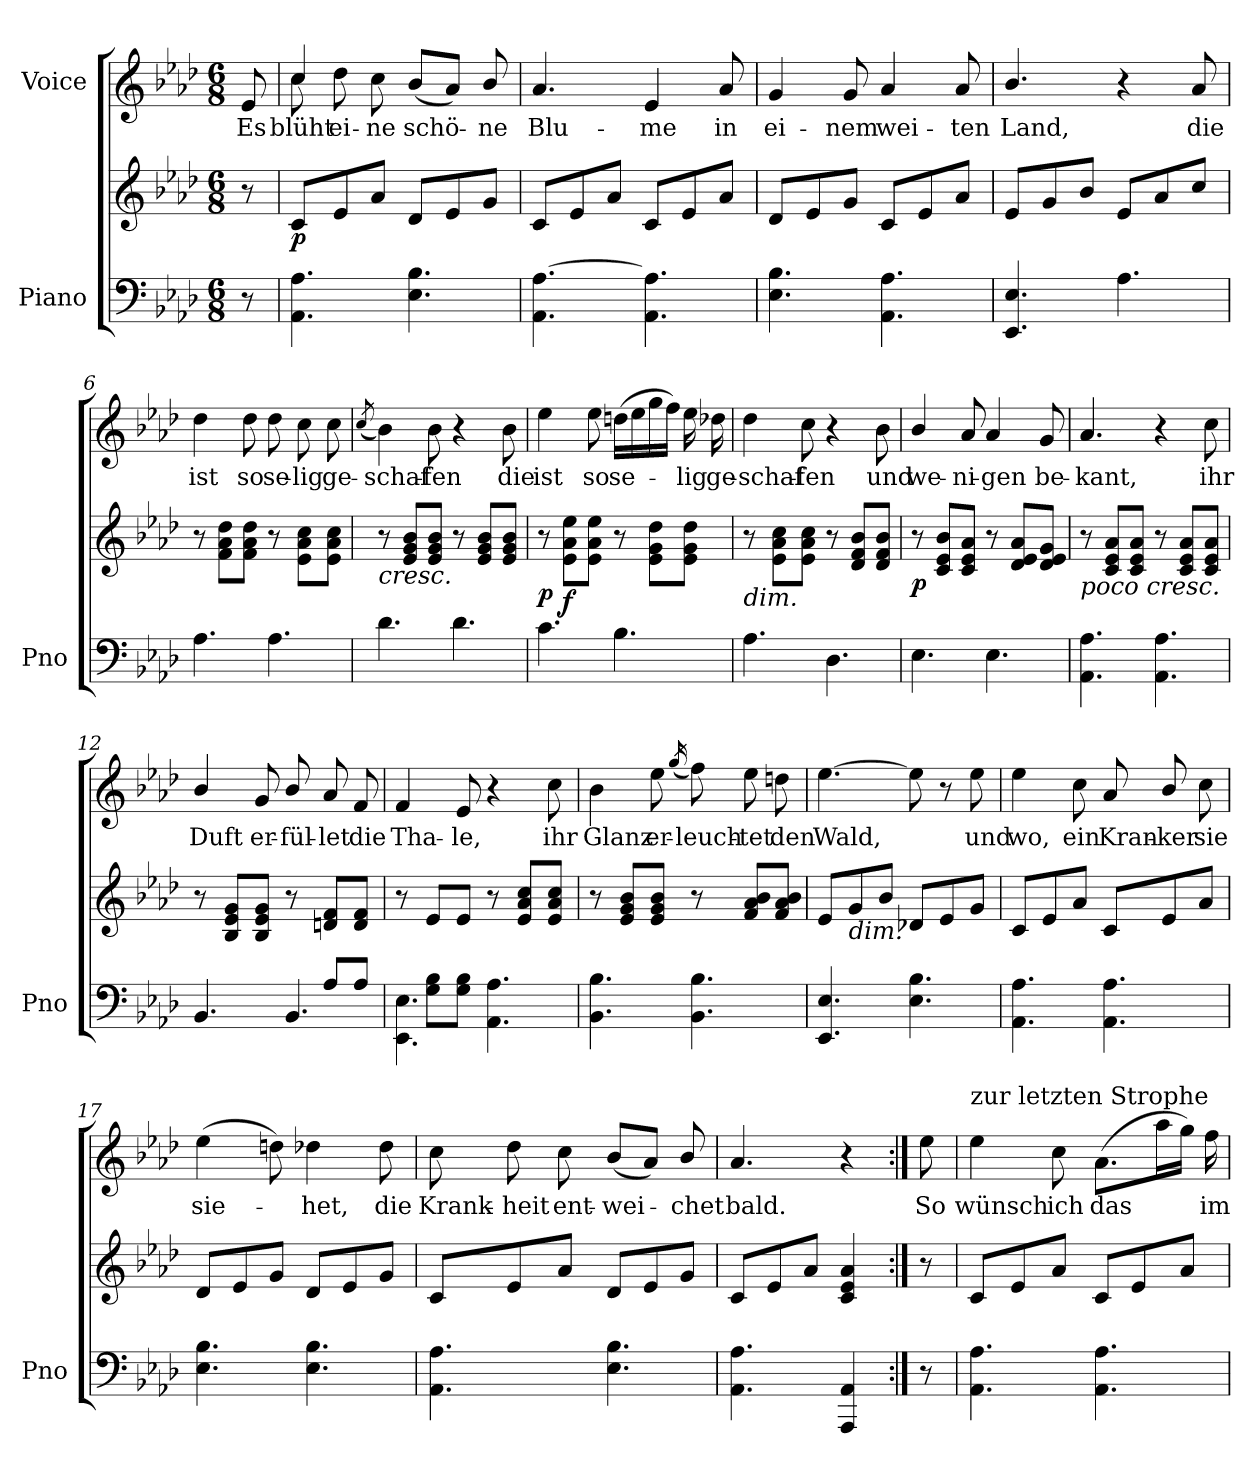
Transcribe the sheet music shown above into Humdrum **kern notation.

**kern	**kern	**dynam	**kern	**text
*part2	*part2	*part2	*part1	*part1
*staff3	*staff2	*staff2/3	*staff1	*staff1
*I"Piano	*	*	*I"Voice	*
*I'Pno	*	*	*	*
*clefF4	*clefG2	*	*clefG2	*
*k[b-e-a-d-]	*k[b-e-a-d-]	*	*k[b-e-a-d-]	*
*M6/8	*M6/8	*	*M6/8	*
=1	=1	=1	=1	=1
!	!	!	!	!LO:LY:b
8r	8r	.	8e-/	Es
=2	=2	=2	=2	=2
!	!	!LO:DY:b	!	!LO:LY:b
*	*	*	*^	*
4.AA-\ 4.A-\	8c/L	p	8cc\	4cc/	blüht
!	!	!	!	!	!LO:LY:b
.	8e-/	.	8dd-\	.	ei-
!	!	!	!	!	!LO:LY:b
.	8a-/J	.	8cc\	2ryy	-ne
!	!	!	!	!	!LO:LY:b
4.E-\ 4.B-\	8d-/L	.	(8b-/L	.	schö-
.	8e-/	.	8a-/J)	.	.
!	!	!	!	!	!LO:LY:b
.	8g/J	.	8b-/	.	-ne
*	*	*	*v	*v	*
=3	=3	=3	=3	=3
!	!	!	!	!LO:LY:b
4.AA-\ [4.A-\	8c/L	.	4.a-/	Blu-
.	8e-/	.	.	.
.	8a-/J	.	.	.
!	!	!	!	!LO:LY:b
4.AA-\ 4.A-\]	8c/L	.	4e-/	-me
.	8e-/	.	.	.
!	!	!	!	!LO:LY:b
.	8a-/J	.	8a-/	in
=4	=4	=4	=4	=4
!	!	!	!	!LO:LY:b
4.E-\ 4.B-\	8d-/L	.	4g/	ei-
.	8e-/	.	.	.
!	!	!	!	!LO:LY:b
.	8g/J	.	8g/	-nem
!	!	!	!	!LO:LY:b
4.AA-\ 4.A-\	8c/L	.	4a-/	wei-
.	8e-/	.	.	.
!	!	!	!	!LO:LY:b
.	8a-/J	.	8a-/	-ten
!!LO:LB:g=z
=5	=5	=5	=5	=5
!	!	!	!	!LO:LY:b
4.EE-/ 4.E-/	8e-/L	.	4.b-/	Land,
.	8g/	.	.	.
.	8b-/J	.	.	.
4.A-\	8e-/L	.	4r	.
.	8a-/	.	.	.
!	!	!	!	!LO:LY:b
.	8cc/J	.	8a-/	die
!!LO:LB:g=z
=6	=6	=6	=6	=6
!	!	!	!	!LO:LY:b
4.A-\	8r	.	4dd-\	ist
.	8f\ 8a-\ 8dd-\L	.	.	.
!	!	!	!	!LO:LY:b
.	8f\ 8a-\ 8dd-\J	.	8dd-\	so
!	!	!	!	!LO:LY:b
4.A-\	8r	.	8dd-\	se-
!	!	!	!	!LO:LY:b
.	8e-\ 8a-\ 8cc\L	.	8cc\	-lig
!	!	!	!	!LO:LY:b
.	8e-\ 8a-\ 8cc\J	.	8cc\	ge-
=7	=7	=7	=7	=7
.	.	.	(8qcc/	.
!	!LO:TX:b:i:t=cresc.	!	!	!
!	!	!	!	!LO:LY:b
4.d-\	8r	.	4b-\)	-schaf-
.	8e-/ 8g/ 8b-/L	.	.	.
!	!	!	!	!LO:LY:b
.	8e-/ 8g/ 8b-/J	.	8b-\	-fen
4.d-\	8r	.	4r	.
.	8e-/ 8g/ 8b-/L	.	.	.
!	!	!	!	!LO:LY:b
.	8e-/ 8g/ 8b-/J	.	8b-\	die
=8	=8	=8	=8	=8
!	!	!LO:DY:b	!	!LO:LY:b
4.c\	8r	p	4ee-\	ist
!	!	!LO:DY:b	!	!
.	8e-\ 8a-\ 8ee-\L	f	.	.
!	!	!	!	!LO:LY:b
.	8e-\ 8a-\ 8ee-\J	.	8ee-\	so
!	!	!	!	!LO:LY:b
4.B-\	8r	.	(16ddn\LL	se-
.	.	.	16ee-\	.
.	8e-\ 8g\ 8dd-\L	.	16gg\	.
.	.	.	16ff\JJ)	.
!	!	!	!	!LO:LY:b
.	8e-\ 8g\ 8dd-\J	.	16ee-\	-lig
!	!	!	!	!LO:LY:b
.	.	.	16dd-X\	ge-
!!LO:PB:g=z
=9	=9	=9	=9	=9
!	!LO:TX:b:i:t=dim.	!	!	!
!	!	!	!	!LO:LY:b
4.A-\	8r	.	4dd-\	-schaf-
.	8e-\ 8a-\ 8cc\L	.	.	.
!	!	!	!	!LO:LY:b
.	8e-\ 8a-\ 8cc\J	.	8cc\	-fen
4.D-\	8r	.	4r	.
.	8d-/ 8f/ 8b-/L	.	.	.
!	!	!	!	!LO:LY:b
.	8d-/ 8f/ 8b-/J	.	8b-\	und
=10	=10	=10	=10	=10
!	!	!LO:DY:b	!	!LO:LY:b
4.E-\	8r	p	4b-/	we-
.	8c/ 8e-/ 8b-/L	.	.	.
!	!	!	!	!LO:LY:b
.	8c/ 8e-/ 8a-/J	.	8a-/	-ni-
!	!	!	!	!LO:LY:b
4.E-\	8r	.	4a-/	-gen
.	8d-/ 8e-/ 8a-/L	.	.	.
!	!	!	!	!LO:LY:b
.	8d-/ 8e-/ 8g/J	.	8g/	be-
!!LO:LB:g=z
=11	=11	=11	=11	=11
!	!LO:TX:b:i:t=poco cresc.	!	!	!
!	!	!	!	!LO:LY:b
4.AA-\ 4.A-\	8r	.	4.a-/	-kant,
.	8c/ 8e-/ 8a-/L	.	.	.
.	8c/ 8e-/ 8a-/J	.	.	.
4.AA-\ 4.A-\	8r	.	4r	.
.	8c/ 8e-/ 8a-/L	.	.	.
!	!	!	!	!LO:LY:b
.	8c/ 8e-/ 8a-/J	.	8cc\	ihr
=12	=12	=12	=12	=12
*^	*	*	*	*
!	!	!	!	!	!LO:LY:b
4.BB-/	4.ryy	8r	.	4b-/	Duft
.	.	8B-/ 8e-/ 8g/L	.	.	.
!	!	!	!	!	!LO:LY:b
.	.	8B-/ 8e-/ 8g/J	.	8g/	er-
!	!	!	!	!	!LO:LY:b
4.BB-/	8ryy	8r	.	8b-/	fül-
!	!	!	!	!	!LO:LY:b
.	8A-/L	8dn/ 8f/L	.	8a-/	-let
!	!	!	!	!	!LO:LY:b
.	8A-/J	8d/ 8f/J	.	8f/	die
=13	=13	=13	=13	=13	=13
!	!	!	!	!	!LO:LY:b
4.EE-\ 4.E-\	8ryy	8r	.	4f/	Tha-
.	8G\ 8B-\L	8e-/L	.	.	.
!	!	!	!	!	!LO:LY:b
.	8G\ 8B-\J	8e-/J	.	8e-/	-le,
4.AA-\ 4.A-\	8ryy	8r	.	4r	.
.	4ryy	8e-/ 8a-/ 8cc/L	.	.	.
!	!	!	!	!	!LO:LY:b
.	.	8e-/ 8a-/ 8cc/J	.	8cc\	ihr
*v	*v	*	*	*	*
=14	=14	=14	=14	=14
!	!	!	!	!LO:LY:b
4.BB-\ 4.B-\	8r	.	4b-\	Glanz
.	8e-/ 8g/ 8b-/L	.	.	.
!	!	!	!	!LO:LY:b
.	8e-/ 8g/ 8b-/J	.	8ee-\	er-
.	.	.	(16qgg/	.
!	!	!	!	!LO:LY:b
4.BB-\ 4.B-\	8r	.	8ff\)	-leuch-
!	!	!LO:DY:b	!	!LO:LY:b
!	!	!LO:DY:n=1:b	!	!
.	8f/ 8a-/ 8b-/L	p f	8ee-\	-tet
!	!	!	!	!LO:LY:b
.	8f/ 8a-/ 8b-/J	.	8ddn\	den
!!LO:LB:g=z
=15	=15	=15	=15	=15
!	!	!	!	!LO:LY:b
4.EE-/ 4.E-/	8e-/L	.	[4.ee-\	Wald,
!	!LO:TX:b:i:t=dim.	!	!	!
.	8g/	.	.	.
.	8b-/J	.	.	.
4.E-\ 4.B-\	8d-X/L	.	8ee-\]	.
.	8e-/	.	8r	.
!	!	!	!	!LO:LY:b
.	8g/J	.	8ee-\	und
!!LO:LB:g=z
=16	=16	=16	=16	=16
!	!	!	!	!LO:LY:b
4.AA-\ 4.A-\	8c/L	.	4ee-\	wo,
.	8e-/	.	.	.
!	!	!	!	!LO:LY:b
.	8a-/J	.	8cc\	ein
!	!	!	!	!LO:LY:b
4.AA-\ 4.A-\	8c/L	.	8a-/	Kran-
!	!	!	!	!LO:LY:b
.	8e-/	.	8b-/	-ker
!	!	!	!	!LO:LY:b
.	8a-/J	.	8cc\	sie
=17	=17	=17	=17	=17
!	!	!	!	!LO:LY:b
4.E-\ 4.B-\	8d-/L	.	(4ee-\	sie-
.	8e-/	.	.	.
.	8g/J	.	8ddn\)	.
!	!	!	!	!LO:LY:b
4.E-\ 4.B-\	8d-/L	.	4dd-X\	-het,
.	8e-/	.	.	.
!	!	!	!	!LO:LY:b
.	8g/J	.	8dd-\	die
=18	=18	=18	=18	=18
!	!	!	!	!LO:LY:b
4.AA-\ 4.A-\	8c/L	.	8cc\	Krank-
!	!	!	!	!LO:LY:b
.	8e-/	.	8dd-\	-heit
!	!	!	!	!LO:LY:b
.	8a-/J	.	8cc\	ent-
!	!	!	!	!LO:LY:b
4.E-\ 4.B-\	8d-/L	.	(8b-/L	-wei-
.	8e-/	.	8a-/J)	.
!	!	!	!	!LO:LY:b
.	8g/J	.	8b-/	-chet
=19	=19	=19	=19	=19
!	!	!	!	!LO:LY:b
4.AA-\ 4.A-\	8c/L	.	4.a-/	bald.
.	8e-/	.	.	.
.	8a-/J	.	.	.
4AAA-/ 4AA-/	4c/ 4e-/ 4a-/	.	4r	.
=20:|!	=20:|!	=20:|!	=20:|!	=20:|!
!	!	!	!	!LO:LY:b
8r	8r	.	8ee-\	So
!!LO:PB:g=z
=21	=21	=21	=21	=21
!	!	!	!LO:TX:a:t=zur letzten Strophe	!
!	!	!	!	!LO:LY:b
4.AA-\ 4.A-\	8c/L	.	4ee-\	wünsch
.	8e-/	.	.	.
!	!	!	!	!LO:LY:b
.	8a-/J	.	8cc\	ich
!	!	!	!	!LO:LY:b
4.AA-\ 4.A-\	8c/L	.	(8.a-\L	das
.	8e-/	.	.	.
.	.	.	16aa-\L	.
.	8a-/J	.	16gg\JJ)	.
!	!	!	!	!LO:LY:b
.	.	.	16ff\	im
=	=	=	=	=
*-	*-	*-	*-	*-
